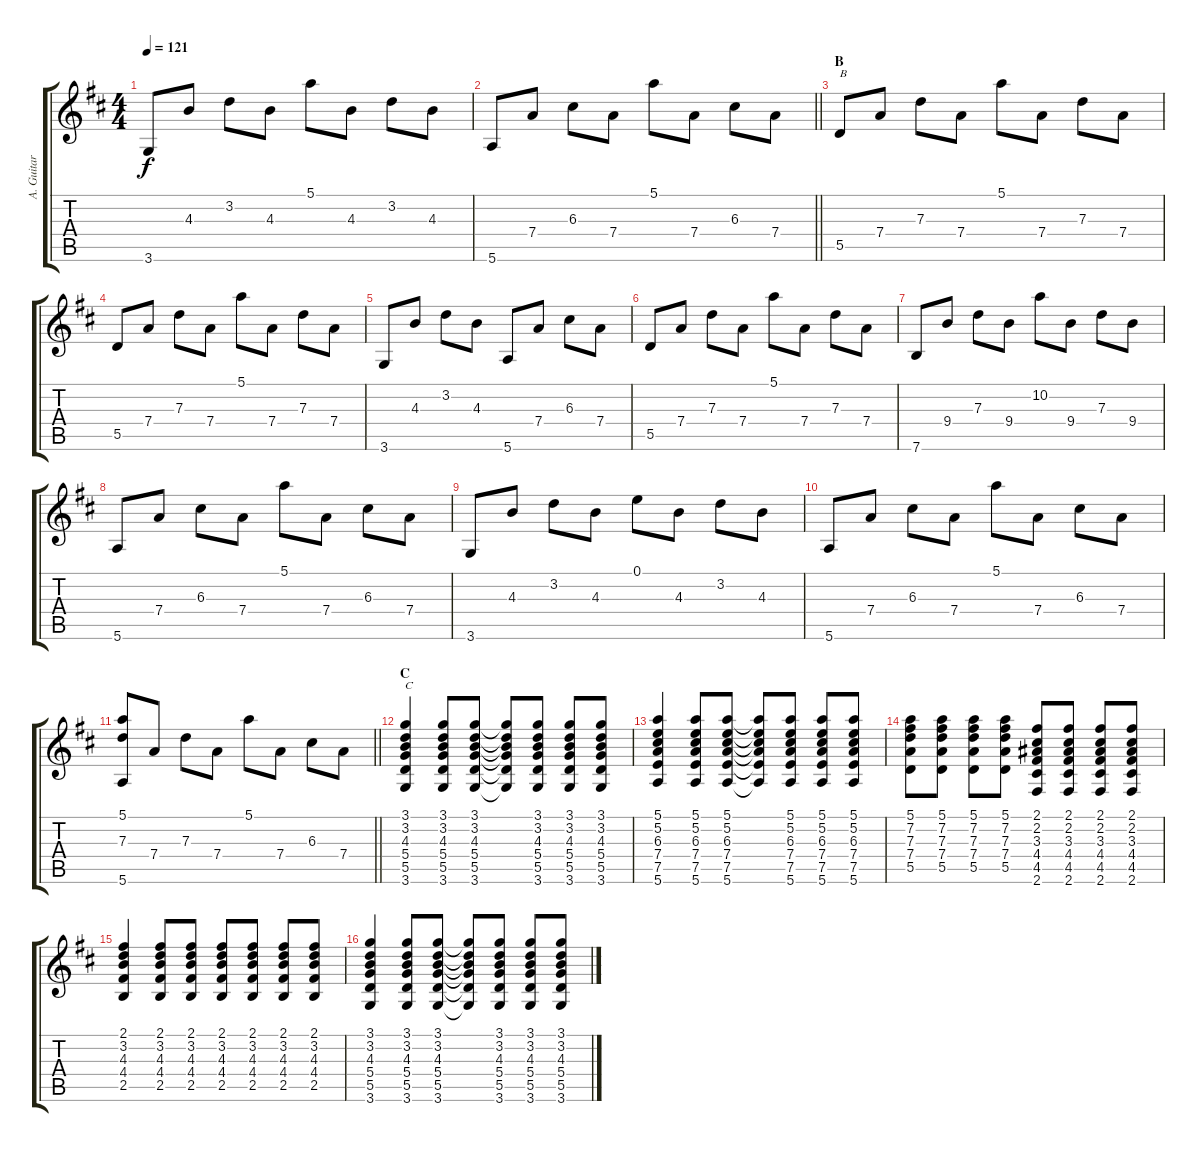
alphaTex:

\track ("A. Guitar" "A. Guitar") {instrument acousticguitarnylon}
\staff {score tabs}
\tuning (E4 B3 G3 D3 A2 E2) {hide}
\ts (4 4)
\tempo 121
\clef g2
\ks d
3.6.8{dy f} 4.3.8 3.2.8 4.3.8 5.1.8 4.3.8 3.2.8 4.3.8 |
\barLineRight lightlight
5.6.8 7.4.8 6.3.8 7.4.8 5.1.8 7.4.8 6.3.8 7.4.8 |
\section ("" "B")
5.5.8{txt "B"} 7.4.8 7.3.8 7.4.8 5.1.8 7.4.8 7.3.8 7.4.8 |
5.5.8 7.4.8 7.3.8 7.4.8 5.1.8 7.4.8 7.3.8 7.4.8 |
3.6.8 4.3.8 3.2.8 4.3.8 5.6.8 7.4.8 6.3.8 7.4.8 |
5.5.8 7.4.8 7.3.8 7.4.8 5.1.8 7.4.8 7.3.8 7.4.8 |
7.6.8 9.4.8 7.3.8 9.4.8 10.2.8 9.4.8 7.3.8 9.4.8 |
5.6.8 7.4.8 6.3.8 7.4.8 5.1.8 7.4.8 6.3.8 7.4.8 |
3.6.8 4.3.8 3.2.8 4.3.8 0.1.8 4.3.8 3.2.8 4.3.8 |
5.6.8 7.4.8 6.3.8 7.4.8 5.1.8 7.4.8 6.3.8 7.4.8 |
\barLineRight lightlight
(5.1 7.3 5.6).8 7.4.8 7.3.8 7.4.8 5.1.8 7.4.8 6.3.8 7.4.8 |
\section ("" "C")
(3.1 3.2 4.3 5.4 5.5 3.6).4{txt "C" volume 8} (3.1 3.2 4.3 5.4 5.5 3.6).8 (3.1 3.2 4.3 5.4 5.5 3.6).8 (3.1{t} 3.2{t} 4.3{t} 5.4{t} 5.5{t} 3.6{t}).8 (3.1 3.2 4.3 5.4 5.5 3.6).8 (3.1 3.2 4.3 5.4 5.5 3.6).8 (3.1 3.2 4.3 5.4 5.5 3.6).8 |
(5.1 5.2 6.3 7.4 7.5 5.6).4 (5.1 5.2 6.3 7.4 7.5 5.6).8 (5.1 5.2 6.3 7.4 7.5 5.6).8 (5.1{t} 5.2{t} 6.3{t} 7.4{t} 7.5{t} 5.6{t}).8 (5.1 5.2 6.3 7.4 7.5 5.6).8 (5.1 5.2 6.3 7.4 7.5 5.6).8 (5.1 5.2 6.3 7.4 7.5 5.6).8 |
(5.1 7.2 7.3 7.4 5.5).8 (5.1 7.2 7.3 7.4 5.5).8 (5.1 7.2 7.3 7.4 5.5).8 (5.1 7.2 7.3 7.4 5.5).8 (2.1 2.2 3.3 4.4 4.5 2.6).8 (2.1 2.2 3.3 4.4 4.5 2.6).8 (2.1 2.2 3.3 4.4 4.5 2.6).8 (2.1 2.2 3.3 4.4 4.5 2.6).8 |
(2.1 3.2 4.3 4.4 2.5).4 (2.1 3.2 4.3 4.4 2.5).8 (2.1 3.2 4.3 4.4 2.5).8 (2.1 3.2 4.3 4.4 2.5).8 (2.1 3.2 4.3 4.4 2.5).8 (2.1 3.2 4.3 4.4 2.5).8 (2.1 3.2 4.3 4.4 2.5).8 |
(3.1 3.2 4.3 5.4 5.5 3.6).4 (3.1 3.2 4.3 5.4 5.5 3.6).8 (3.1 3.2 4.3 5.4 5.5 3.6).8 (3.1{t} 3.2{t} 4.3{t} 5.4{t} 5.5{t} 3.6{t}).8 (3.1 3.2 4.3 5.4 5.5 3.6).8 (3.1 3.2 4.3 5.4 5.5 3.6).8 (3.1 3.2 4.3 5.4 5.5 3.6).8
